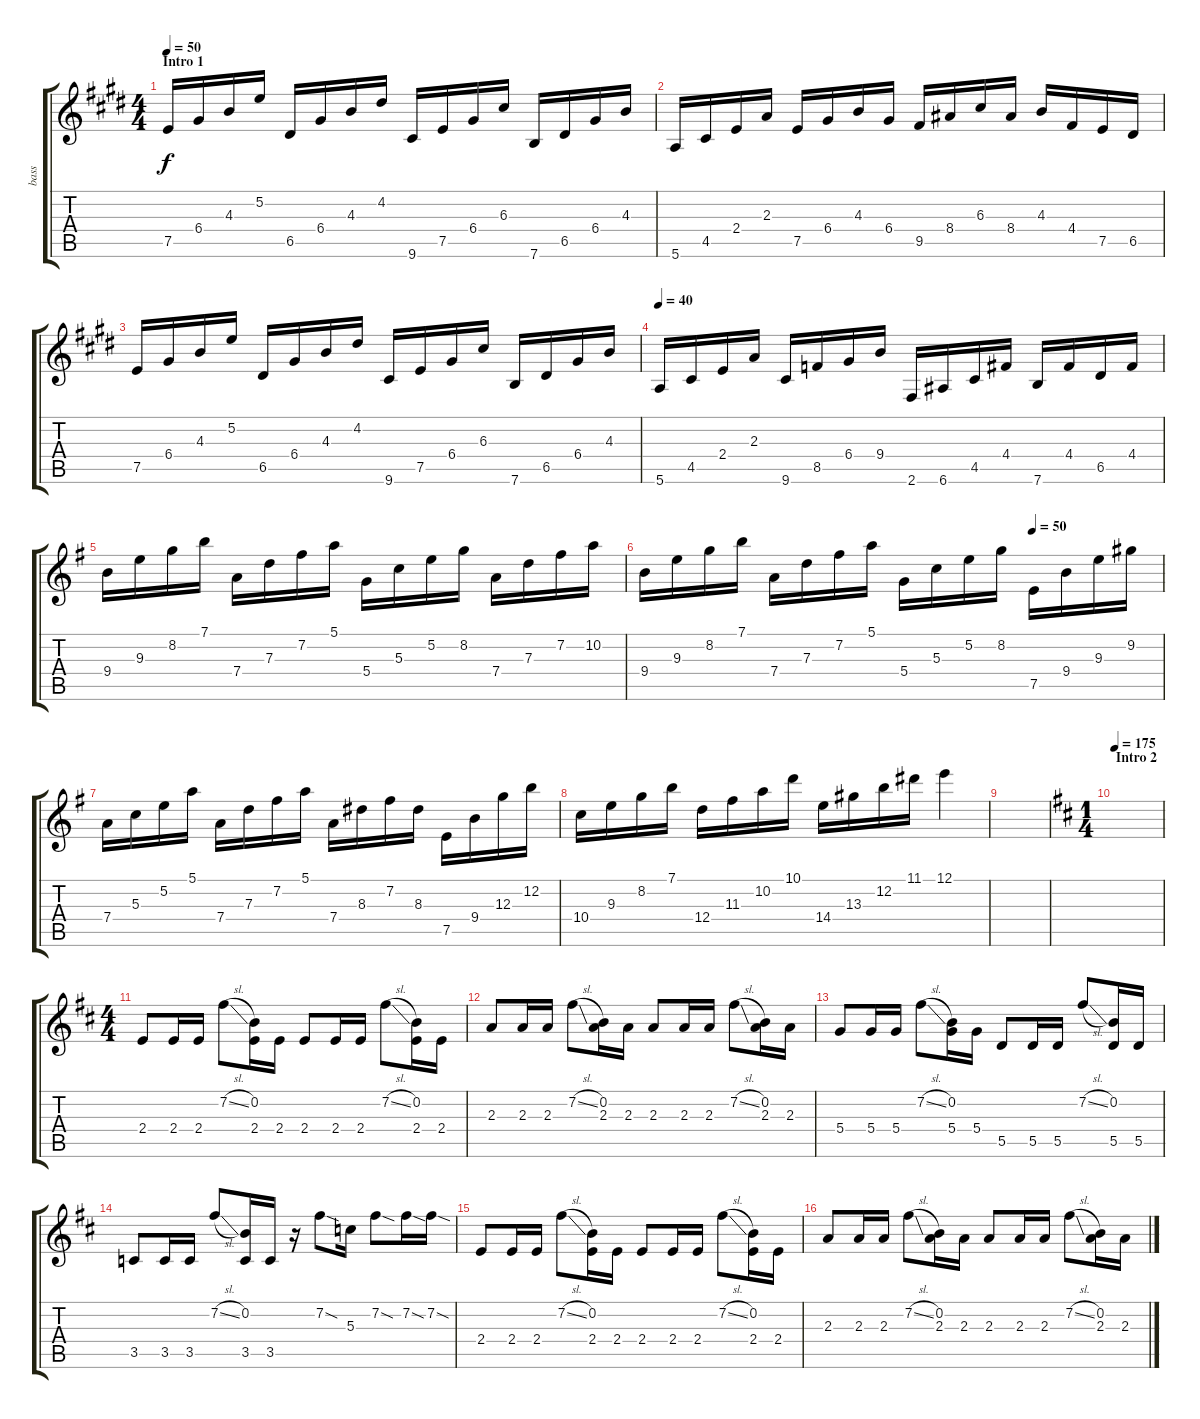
\track ("bass" "bass") {instrument electricbassfinger}
\staff {score tabs}
\tuning (E4 B3 G3 D3 A2 E2) {hide}
\ts (4 4)
\section ("" "Intro 1")
\tempo 50
\clef g2
\ks e
7.5.16{dy f instrument electricbassfinger} 6.4.16 4.3.16 5.2.16 6.5.16 6.4.16 4.3.16 4.2.16 9.6.16 7.5.16 6.4.16 6.3.16 7.6.16 6.5.16 6.4.16 4.3.16 |
5.6.16 4.5.16 2.4.16 2.3.16 7.5.16 6.4.16 4.3.16 6.4.16 9.5.16 8.4.16 6.3.16 8.4.16 4.3.16 4.4.16 7.5.16 6.5.16 |
7.5.16 6.4.16 4.3.16 5.2.16 6.5.16 6.4.16 4.3.16 4.2.16 9.6.16 7.5.16 6.4.16 6.3.16 7.6.16 6.5.16 6.4.16 4.3.16 |
\tempo 40
5.6.16 4.5.16 2.4.16 2.3.16 9.6.16 8.5.16 6.4.16 9.4.16 2.6.16 6.6.16 4.5.16 4.4.16 7.6.16 4.4.16 6.5.16 4.4.16 |
\ks g
9.4.16 9.3.16 8.2.16 7.1.16 7.4.16 7.3.16 7.2.16 5.1.16 5.4.16 5.3.16 5.2.16 8.2.16 7.4.16 7.3.16 7.2.16 10.2.16 |
\tempo (50 0.75)
9.4.16 9.3.16 8.2.16 7.1.16 7.4.16 7.3.16 7.2.16 5.1.16 5.4.16 5.3.16 5.2.16 8.2.16 7.5.16 9.4.16 9.3.16 9.2.16 |
7.4.16 5.3.16 5.2.16 5.1.16 7.4.16 7.3.16 7.2.16 5.1.16 7.4.16 8.3.16 7.2.16 8.3.16 7.5.16 9.4.16 12.3.16 12.2.16 |
10.4.16 9.3.16 8.2.16 7.1.16 12.4.16 11.3.16 10.2.16 10.1.16 14.4.16 13.3.16 12.2.16 11.1.16 12.1.4 |
|
\ts (1 4)
\section ("" "Intro 2")
\tempo 175
\ks d
|
\ts (4 4)
2.4.8 2.4.16 2.4.16 7.2{sl}.8 (0.2 2.4).16 2.4.16 2.4.8 2.4.16 2.4.16 7.2{sl}.8 (0.2 2.4).16 2.4.16 |
2.3.8 2.3.16 2.3.16 7.2{sl}.8 (0.2 2.3).16 2.3.16 2.3.8 2.3.16 2.3.16 7.2{sl}.8 (0.2 2.3).16 2.3.16 |
5.4.8 5.4.16 5.4.16 7.2{sl}.8 (0.2 5.4).16 5.4.16 5.5.8 5.5.16 5.5.16 7.2{sl}.8 (0.2 5.5).16 5.5.16 |
3.5.8 3.5.16 3.5.16 7.2{sl}.8 (0.2 3.5).16 3.5.16 r.16 7.2{sod}.8 5.3.16 7.2{sod}.8 7.2{sod}.16 7.2{sod}.16 |
2.4.8 2.4.16 2.4.16 7.2{sl}.8 (0.2 2.4).16 2.4.16 2.4.8 2.4.16 2.4.16 7.2{sl}.8 (0.2 2.4).16 2.4.16 |
2.3.8 2.3.16 2.3.16 7.2{sl}.8 (0.2 2.3).16 2.3.16 2.3.8 2.3.16 2.3.16 7.2{sl}.8 (0.2 2.3).16 2.3.16
